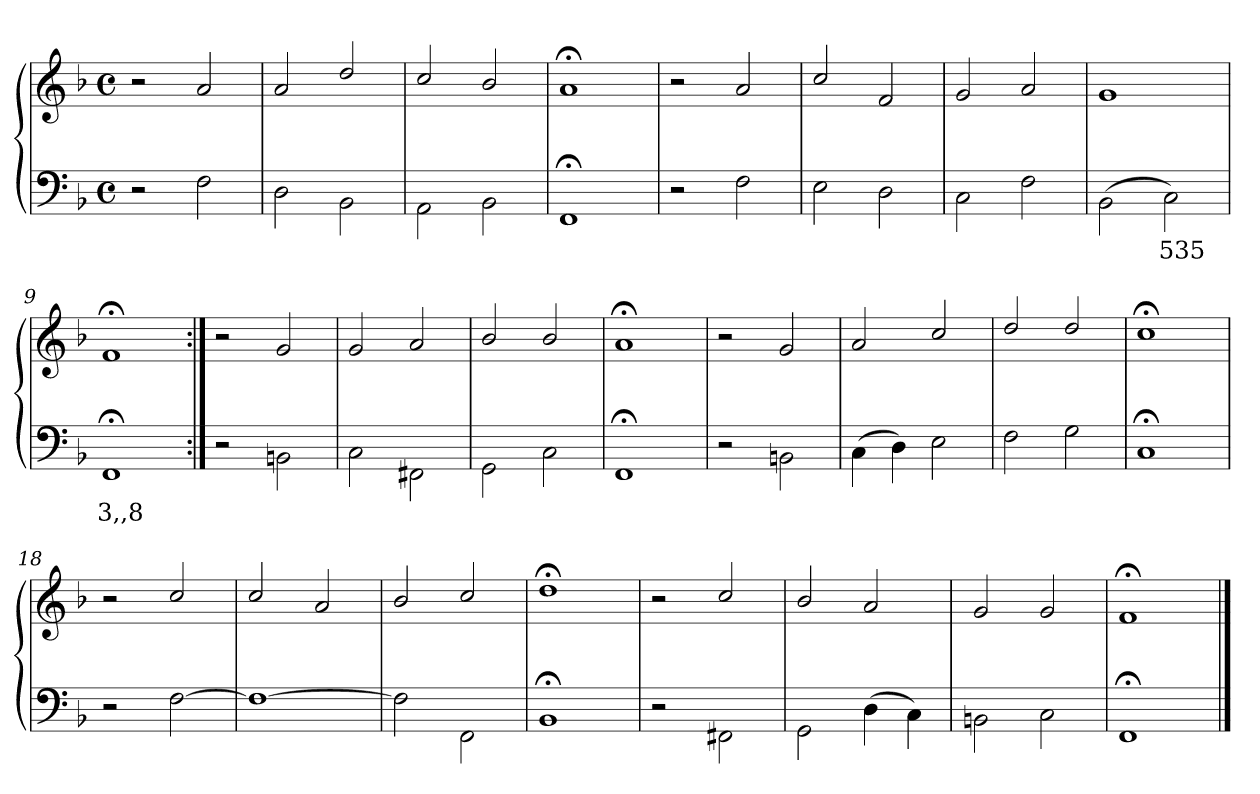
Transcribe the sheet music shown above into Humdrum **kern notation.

**kern	**text	**kern
*part1	*part1	*part1
*staff2	*staff2	*staff1
*clefF4	*	*clefG2
*k[b-]	*	*k[b-]
*M4/4	*	*M4/4
*met(c)	*	*met(c)
=1	=1	=1
2r	.	2r
2F\	.	2a/
=2	=2	=2
2D\	.	2a/
2BB-\	.	2dd/
=3	=3	=3
2AA\	.	2cc/
2BB-\	.	2b-/
=4	=4	=4
1FF;\	.	1a;</
=5	=5	=5
2r	.	2r
2F\	.	2a/
=6	=6	=6
2E\	.	2cc/
2D\	.	2f/
=7	=7	=7
2C\	.	2g/
2F\	.	2a/
=8	=8	=8
(2BB-\	.	1g/
2C\)	535	.
=9	=9	=9
1FF;\	3,,8	1f;</
!!LO:LB:g=z
=10:|!	=10:|!	=10:|!
2r	.	2r
2BBn\	.	2g/
=11	=11	=11
2C\	.	2g/
2FF#X\	.	2a/
=12	=12	=12
2GG\	.	2b-/
2C\	.	2b-/
=13	=13	=13
1FF;\	.	1a;</
=14	=14	=14
2r	.	2r
2BBn\	.	2g/
=15	=15	=15
(4C\	.	2a/
4D\)	.	.
2E\	.	2cc/
=16	=16	=16
2F\	.	2dd/
2G\	.	2dd/
=17	=17	=17
1C;\	.	1cc;</
!!LO:LB:g=z
=18	=18	=18
2r	.	2r
[2F\	.	2cc/
=19	=19	=19
1F\_	.	2cc/
.	.	2a/
=20	=20	=20
2F\]	.	2b-/
2FF\	.	2cc/
=21	=21	=21
1BB-;\	.	1dd;</
=22	=22	=22
2r	.	2r
2FF#X\	.	2cc/
=23	=23	=23
2GG\	.	2b-/
(4D\	.	2a/
4C\)	.	.
=24	=24	=24
2BBn\	.	2g/
2C\	.	2g/
=25	=25	=25
1FF;\	.	1f;</
==	==	==
*-	*-	*-
